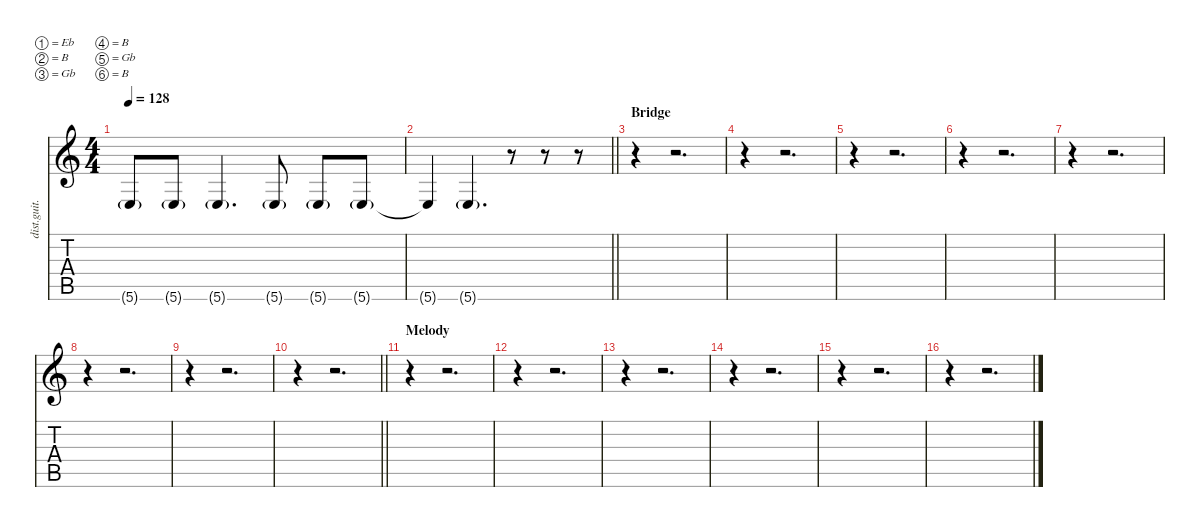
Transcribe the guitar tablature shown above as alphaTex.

\defaultSystemsLayout 4
\hideDynamics
\bracketExtendMode nobrackets
\otherSystemsTrackNameOrientation horizontal
\track ("Garrett" "dist.guit.") {instrument distortionguitar}
\staff {score tabs}
\tuning (Eb4 B3 Gb3 B2 Gb2 B1)
\ts (4 4)
\tempo 128
\clef g2
\ks c
5.6{g}.8{dy f beam Up} 5.6{g}.8{beam Up} 5.6{g}.4{d beam Up} 5.6{g}.8{beam Up} 5.6{g}.8{beam Up} 5.6{g}.8{beam Up} |
\barLineRight lightlight
5.6{t}.4{beam Up} 5.6{g}.4{d beam Up} r.8{beam Up} r.8{beam Up} r.8{beam Up} |
\section ("" "Bridge")
r.4{beam Down} r.2{d beam Down} |
r.4{beam Down} r.2{d beam Down} |
r.4{beam Down} r.2{d beam Down} |
r.4{beam Down} r.2{d beam Down} |
r.4{beam Down} r.2{d beam Down} |
r.4{beam Down} r.2{d beam Down} |
r.4{beam Down} r.2{d beam Down} |
\barLineRight lightlight
r.4{beam Down} r.2{d beam Down} |
\section ("" "Melody")
r.4{beam Down} r.2{d beam Down} |
r.4{beam Down} r.2{d beam Down} |
r.4{beam Down} r.2{d beam Down} |
r.4{beam Down} r.2{d beam Down} |
r.4{beam Down} r.2{d beam Down} |
r.4{beam Down} r.2{d beam Down}
